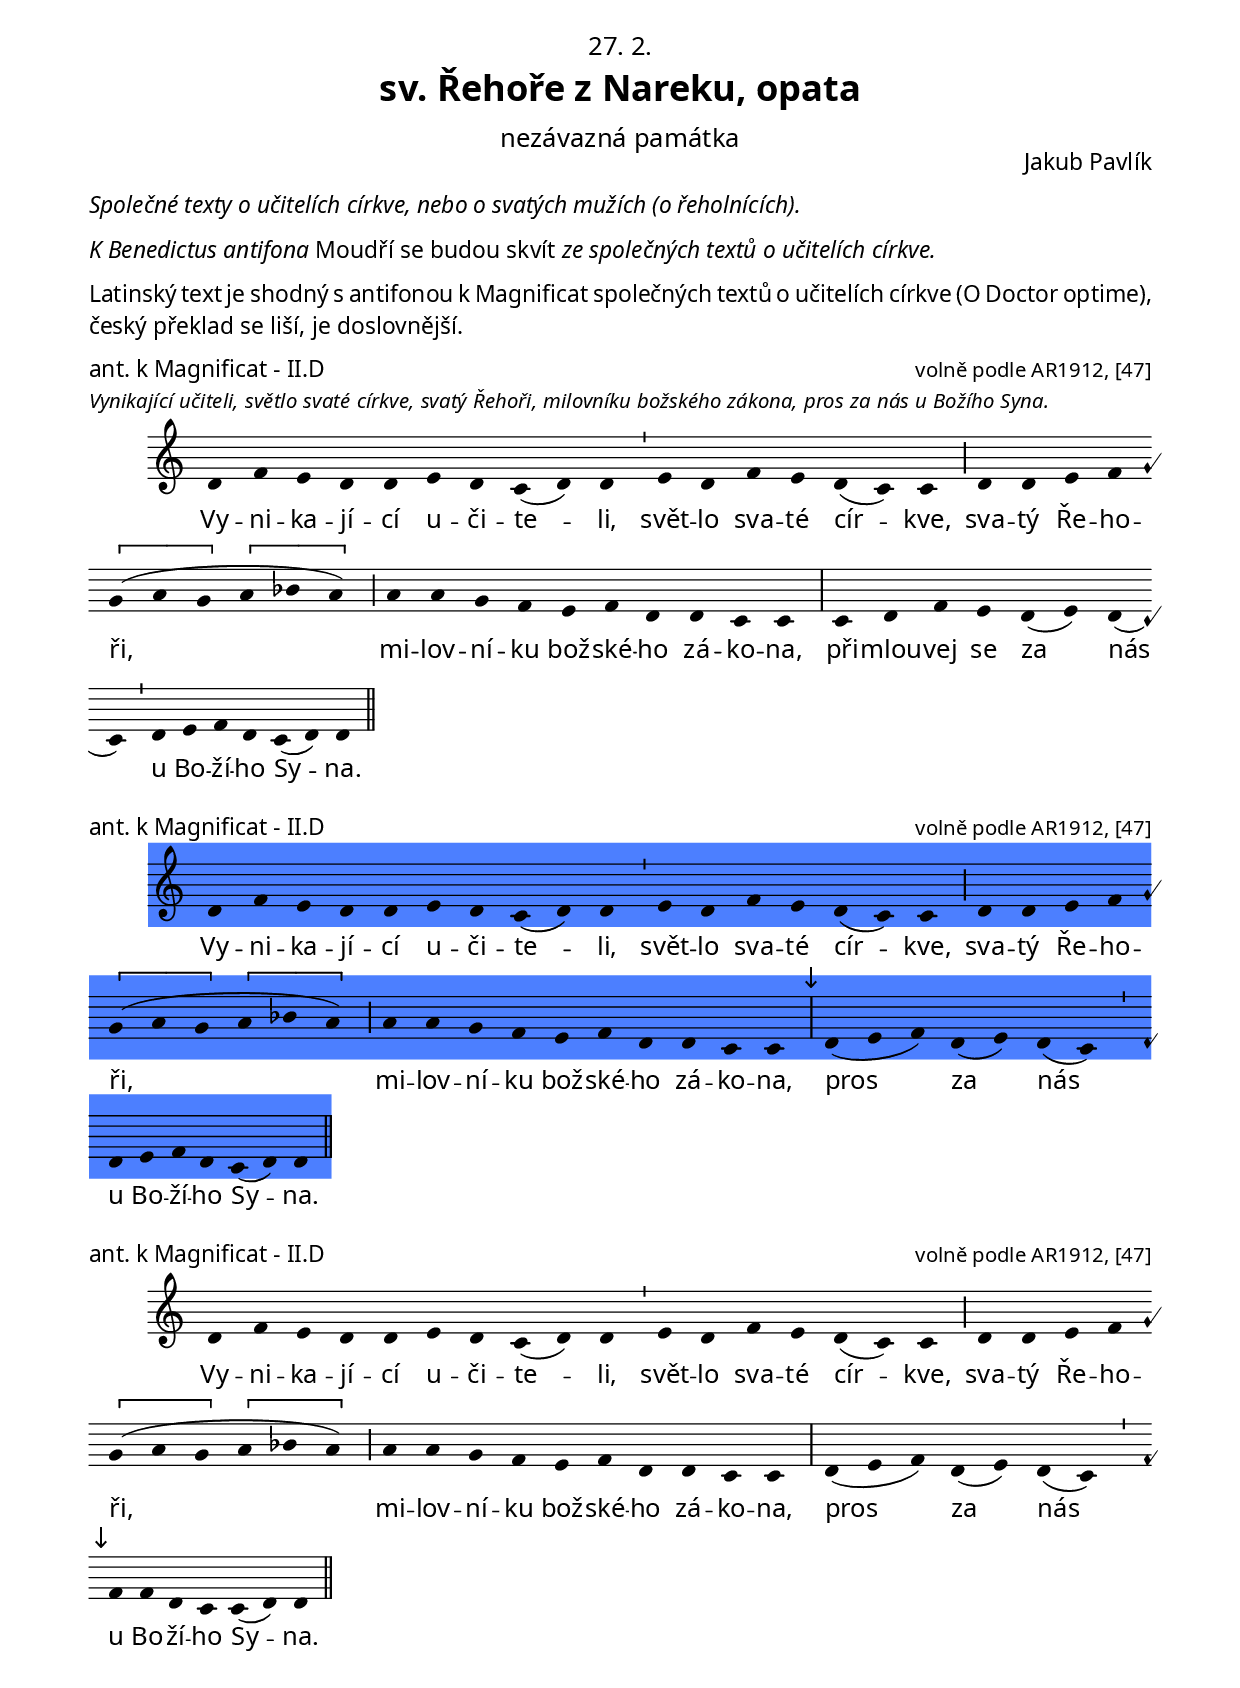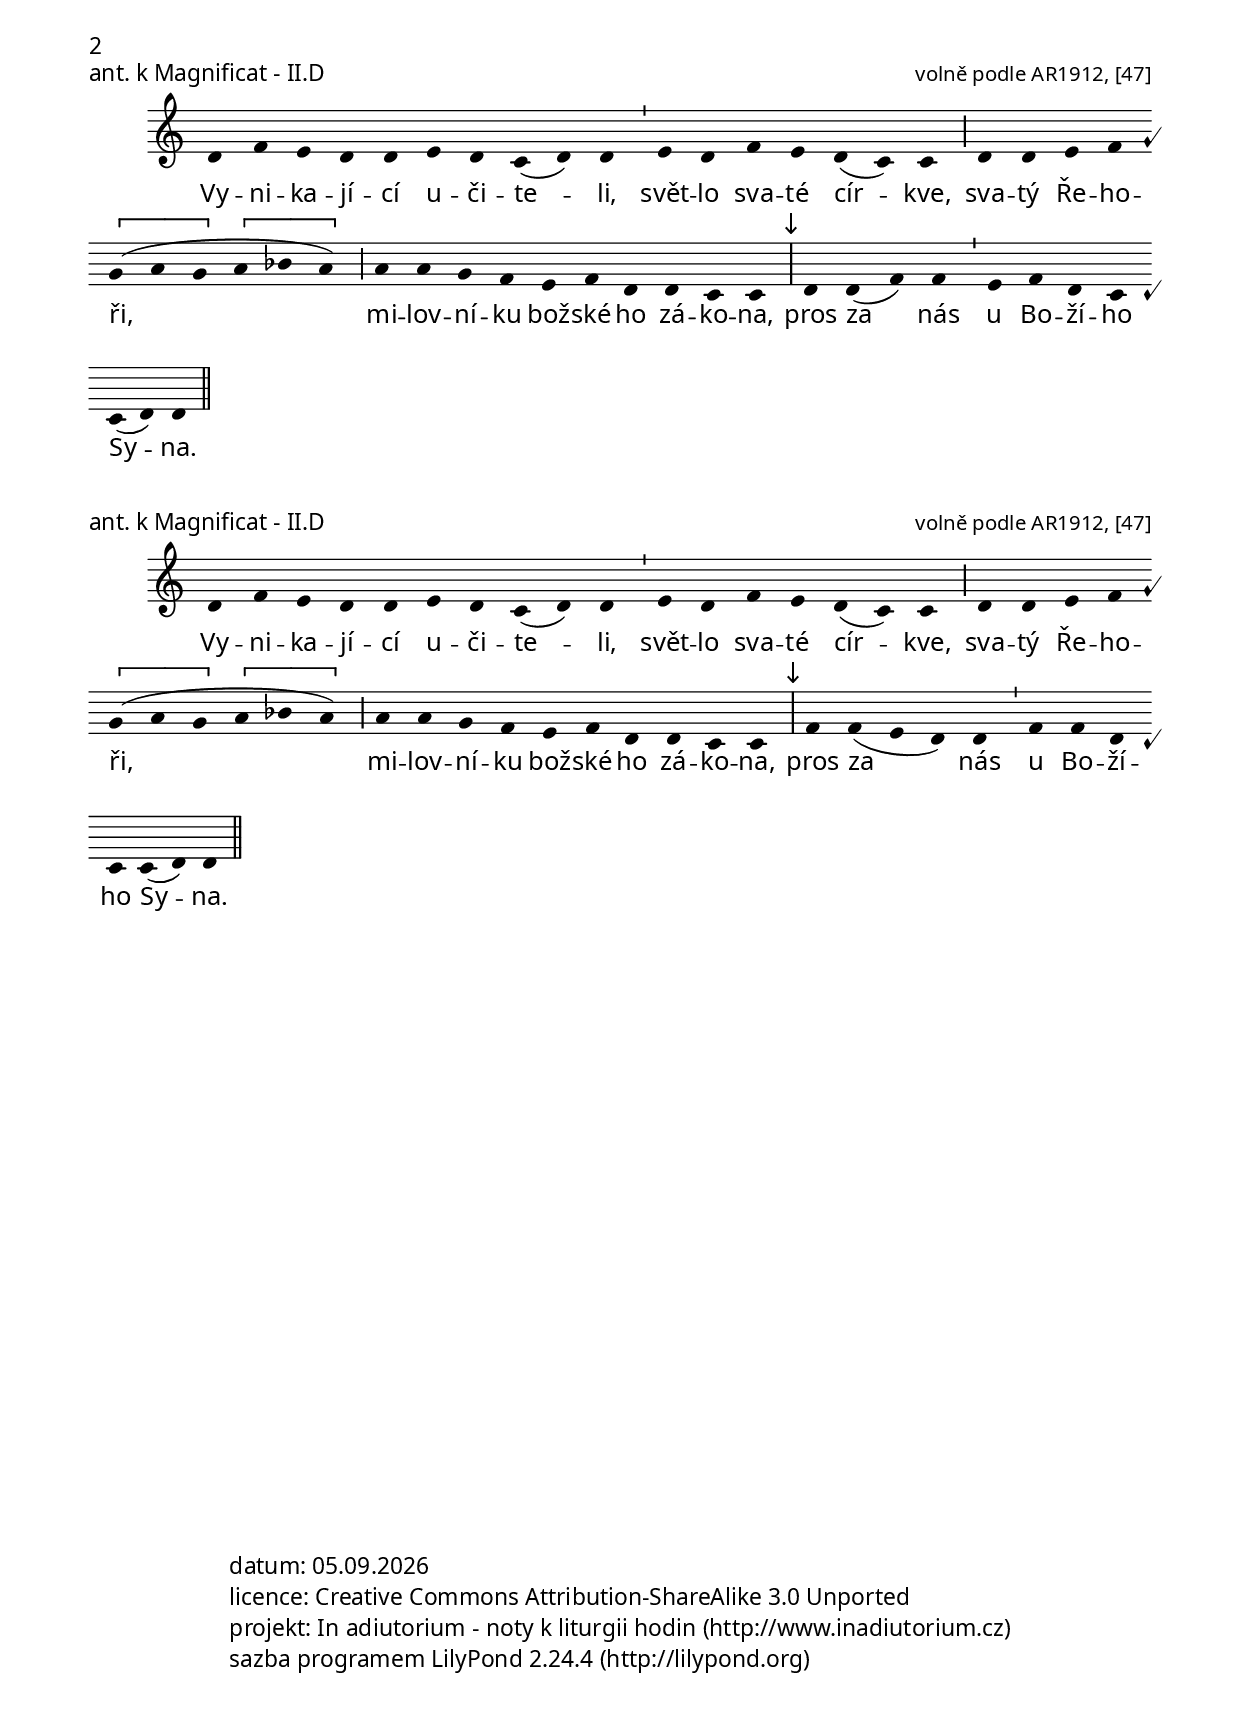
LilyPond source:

\version "2.19.16"

\include "../spolecne.ly"

\header {
  title = \markup\titleSvatek
            "sv. Řehoře z Nareku, opata"
            "nezávazná památka"
            "27. 2."
  composer = "Jakub Pavlík"
}

\markup\communia #'(#:ucitel #:reholnik)

\markup\justify\italic{
  K Benedictus antifona \upright{Moudří se budou skvít}
  ze společných textů o učitelích církve.
}

\markup\justify{
  Latinský text je shodný s antifonou k Magnificat
  společných textů o učitelích církve
  (O Doctor optime), český překlad se liší, je doslovnější.
}

\score {
  \relative c' {
    \choralniRezim
    d4 f e d d e d c( d) d \barMin
    e d f e d( c) c \barMaior
    d d e f \[ g( a g \] \[ a bes a) \] \barMaior
    a a g f e f d d c c \barMax
    c d f e d( e) d( c) \barMin
    d e f d c( d) d \barFinalis
  }
  \addlyrics {
    Vy -- ni -- ka -- jí -- cí u -- či -- te -- li,
    svět -- lo sva -- té cír -- kve,
    sva -- tý Ře -- ho -- ři,
    mi -- lov -- ní -- ku bož -- ské -- ho zá -- ko -- na,
    při -- mlou -- vej se za nás
    u Bo -- ží -- ho Sy -- na.
  }
  \header {
    textus_approbatus = "Vynikající učiteli, světlo svaté církve, svatý Řehoři,
    milovníku božského zákona, pros za nás u Božího Syna."
    fons_externus = "volně podle AR1912, [47]"
    quid = "ant. k Magnificat"
    modus = "II"
    differentia = "D"
    psalmus = ""
    id = "2ne-amag"
    piece = \markup {\sestavTitulekBezZalmu}
  }
}

\score {
  \relative c' {
    \zvyraznovacModry
    \choralniRezim
    d4 f e d d e d c( d) d \barMin
    e d f e d( c) c \barMaior
    d d e f \[ g( a g \] \[ a bes a) \] \barMaior
    a a g f e f d d c c \barMax
    \mark\sipka d( e f) d( e) d( c) \barMin
    d e f d c( d) d \barFinalis
  }
  \addlyrics {
    Vy -- ni -- ka -- jí -- cí u -- či -- te -- li,
    svět -- lo sva -- té cír -- kve,
    sva -- tý Ře -- ho -- ři,
    mi -- lov -- ní -- ku bož -- ské -- ho zá -- ko -- na,
    pros za nás
    u Bo -- ží -- ho Sy -- na.
  }
  \header {
    fons_externus = "volně podle AR1912, [47]"
    quid = "ant. k Magnificat"
    modus = "II"
    differentia = "D"
    psalmus = ""
    id = "2ne-amag"
    piece = \markup {\sestavTitulekBezZalmu}
  }
}

\score {
  \relative c' {
    \choralniRezim
    d4 f e d d e d c( d) d \barMin
    e d f e d( c) c \barMaior
    d d e f \[ g( a g \] \[ a bes a) \] \barMaior
    a a g f e f d d c c \barMax
    d( e f) d( e) d( c) \barMin
    \mark\sipka f f d c c( d) d \barFinalis
  }
  \addlyrics {
    Vy -- ni -- ka -- jí -- cí u -- či -- te -- li,
    svět -- lo sva -- té cír -- kve,
    sva -- tý Ře -- ho -- ři,
    mi -- lov -- ní -- ku bož -- ské -- ho zá -- ko -- na,
    pros za nás
    u Bo -- ží -- ho Sy -- na.
  }
  \header {
    fons_externus = "volně podle AR1912, [47]"
    quid = "ant. k Magnificat"
    modus = "II"
    differentia = "D"
    psalmus = ""
    fial = "commune/commune_ucitel.ly#2ne-amag?-aleluja&konec=7"
    id = "2ne-amag"
    piece = \markup {\sestavTitulekBezZalmu}
  }
}

\score {
  \relative c' {
    \choralniRezim
    d4 f e d d e d c( d) d \barMin
    e d f e d( c) c \barMaior
    d d e f \[ g( a g \] \[ a bes a) \] \barMaior
    a a g f e f d d c c \barMax
    \mark\sipka d d( f) f \barMin
    e f d c c( d) d \barFinalis
  }
  \addlyrics {
    Vy -- ni -- ka -- jí -- cí u -- či -- te -- li,
    svět -- lo sva -- té cír -- kve,
    sva -- tý Ře -- ho -- ři,
    mi -- lov -- ní -- ku bož -- ské -- ho zá -- ko -- na,
    pros za nás
    u Bo -- ží -- ho Sy -- na.
  }
  \header {
    fons_externus = "volně podle AR1912, [47]"
    quid = "ant. k Magnificat"
    modus = "II"
    differentia = "D"
    psalmus = ""
    id = "2ne-amag"
    piece = \markup {\sestavTitulekBezZalmu}
  }
}

\score {
  \relative c' {
    \choralniRezim
    d4 f e d d e d c( d) d \barMin
    e d f e d( c) c \barMaior
    d d e f \[ g( a g \] \[ a bes a) \] \barMaior
    a a g f e f d d c c \barMax
    \mark\sipka f f( e d) d \barMin
    f f d c c( d) d \barFinalis
  }
  \addlyrics {
    Vy -- ni -- ka -- jí -- cí u -- či -- te -- li,
    svět -- lo sva -- té cír -- kve,
    sva -- tý Ře -- ho -- ři,
    mi -- lov -- ní -- ku bož -- ské -- ho zá -- ko -- na,
    pros za nás
    u Bo -- ží -- ho Sy -- na.
  }
  \header {
    fons_externus = "volně podle AR1912, [47]"
    quid = "ant. k Magnificat"
    modus = "II"
    differentia = "D"
    psalmus = ""
    fial = "commune/commune_ucitel.ly#2ne-amag?-aleluja&konec=7"
    id = "2ne-amag"
    piece = \markup {\sestavTitulekBezZalmu}
  }
}
